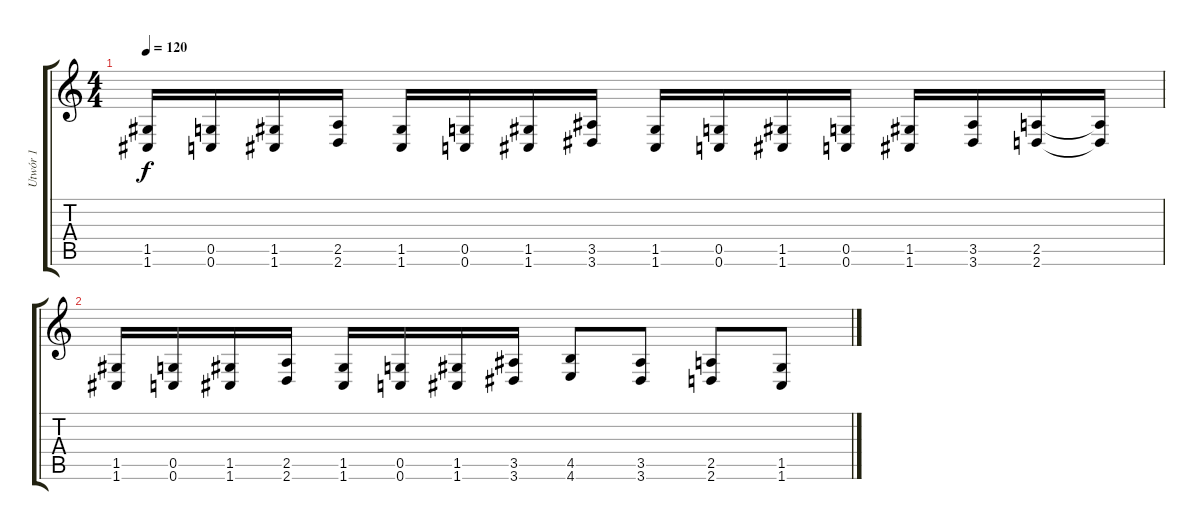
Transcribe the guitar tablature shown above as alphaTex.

\track ("Utwór 1" "Utwór 1") {instrument distortionguitar}
\staff {score tabs}
\tuning (D4 A3 F3 C3 G2 C2) {hide}
\ts (4 4)
\tempo 120
\clef g2
\ks c
(1.5 1.6).16{dy f instrument distortionguitar} (0.5 0.6).16 (1.5 1.6).16 (2.5 2.6).16 (1.5 1.6).16 (0.5 0.6).16 (1.5 1.6).16 (3.5 3.6).16 (1.5 1.6).16 (0.5 0.6).16 (1.5 1.6).16 (0.5 0.6).16 (1.5 1.6).16 (3.5 3.6).16 (2.5 2.6).16 (2.5{t} 2.6{t}).16 |
(1.5 1.6).16 (0.5 0.6).16 (1.5 1.6).16 (2.5 2.6).16 (1.5 1.6).16 (0.5 0.6).16 (1.5 1.6).16 (3.5 3.6).16 (4.5 4.6).8 (3.5 3.6).8 (2.5 2.6).8 (1.5 1.6).8
